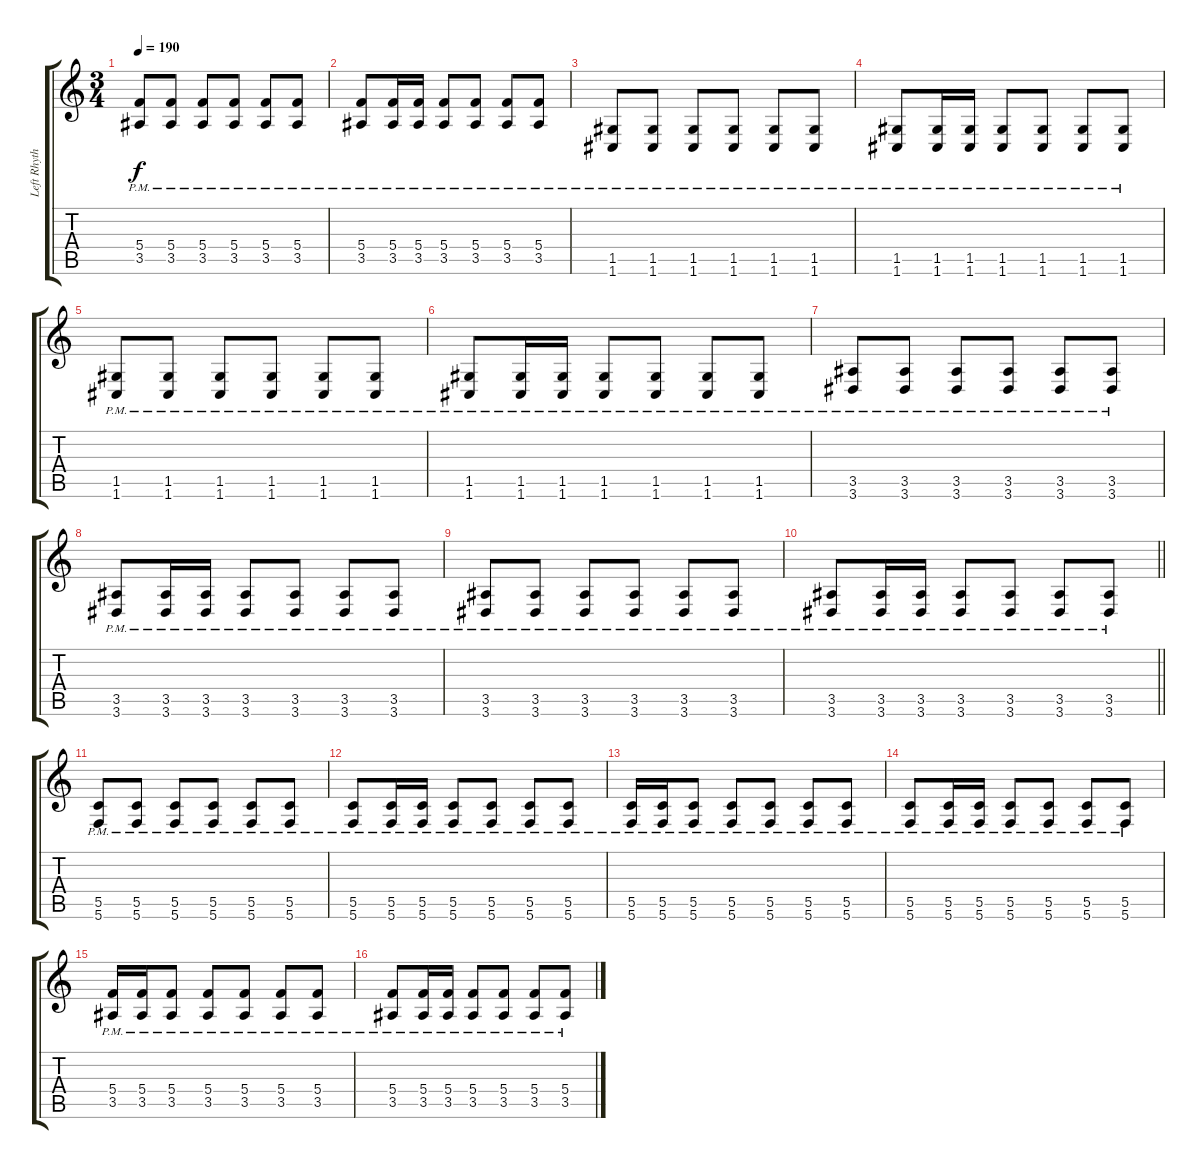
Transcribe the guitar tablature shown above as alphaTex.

\track ("Left Rhythm" "Left Rhyth") {instrument distortionguitar}
\staff {score tabs}
\tuning (D4 A3 F3 C3 G2 C2) {hide}
\ts (3 4)
\tempo 190
\clef g2
\ks c
(5.4{pm} 3.5{pm}).8{dy f} (5.4{pm} 3.5{pm}).8 (5.4{pm} 3.5{pm}).8 (5.4{pm} 3.5{pm}).8 (5.4{pm} 3.5{pm}).8 (5.4{pm} 3.5{pm}).8 |
(5.4{pm} 3.5{pm}).8 (5.4{pm} 3.5{pm}).16 (5.4{pm} 3.5{pm}).16 (5.4{pm} 3.5{pm}).8 (5.4{pm} 3.5{pm}).8 (5.4{pm} 3.5{pm}).8 (5.4{pm} 3.5{pm}).8 |
(1.5{pm} 1.6{pm}).8 (1.5{pm} 1.6{pm}).8 (1.5{pm} 1.6{pm}).8 (1.5{pm} 1.6{pm}).8 (1.5{pm} 1.6{pm}).8 (1.5{pm} 1.6{pm}).8 |
(1.5{pm} 1.6{pm}).8 (1.5{pm} 1.6{pm}).16 (1.5{pm} 1.6{pm}).16 (1.5{pm} 1.6{pm}).8 (1.5{pm} 1.6{pm}).8 (1.5{pm} 1.6{pm}).8 (1.5{pm} 1.6{pm}).8 |
(1.5{pm} 1.6{pm}).8 (1.5{pm} 1.6{pm}).8 (1.5{pm} 1.6{pm}).8 (1.5{pm} 1.6{pm}).8 (1.5{pm} 1.6{pm}).8 (1.5{pm} 1.6{pm}).8 |
(1.5{pm} 1.6{pm}).8 (1.5{pm} 1.6{pm}).16 (1.5{pm} 1.6{pm}).16 (1.5{pm} 1.6{pm}).8 (1.5{pm} 1.6{pm}).8 (1.5{pm} 1.6{pm}).8 (1.5{pm} 1.6{pm}).8 |
(3.5{pm} 3.6{pm}).8 (3.5{pm} 3.6{pm}).8 (3.5{pm} 3.6{pm}).8 (3.5{pm} 3.6{pm}).8 (3.5{pm} 3.6{pm}).8 (3.5{pm} 3.6{pm}).8 |
(3.5{pm} 3.6{pm}).8 (3.5{pm} 3.6{pm}).16 (3.5{pm} 3.6{pm}).16 (3.5{pm} 3.6{pm}).8 (3.5{pm} 3.6{pm}).8 (3.5{pm} 3.6{pm}).8 (3.5{pm} 3.6{pm}).8 |
(3.5{pm} 3.6{pm}).8 (3.5{pm} 3.6{pm}).8 (3.5{pm} 3.6{pm}).8 (3.5{pm} 3.6{pm}).8 (3.5{pm} 3.6{pm}).8 (3.5{pm} 3.6{pm}).8 |
\barLineRight lightlight
(3.5{pm} 3.6{pm}).8 (3.5{pm} 3.6{pm}).16 (3.5{pm} 3.6{pm}).16 (3.5{pm} 3.6{pm}).8 (3.5{pm} 3.6{pm}).8 (3.5{pm} 3.6{pm}).8 (3.5{pm} 3.6{pm}).8 |
\section ("" "")
(5.5{pm} 5.6{pm}).8 (5.5{pm} 5.6{pm}).8 (5.5{pm} 5.6{pm}).8 (5.5{pm} 5.6{pm}).8 (5.5{pm} 5.6{pm}).8 (5.5{pm} 5.6{pm}).8 |
(5.5{pm} 5.6{pm}).8 (5.5{pm} 5.6{pm}).16 (5.5{pm} 5.6{pm}).16 (5.5{pm} 5.6{pm}).8 (5.5{pm} 5.6{pm}).8 (5.5{pm} 5.6{pm}).8 (5.5{pm} 5.6{pm}).8 |
(5.5{pm} 5.6{pm}).16 (5.5{pm} 5.6{pm}).16 (5.5{pm} 5.6{pm}).8 (5.5{pm} 5.6{pm}).8 (5.5{pm} 5.6{pm}).8 (5.5{pm} 5.6{pm}).8 (5.5{pm} 5.6{pm}).8 |
(5.5{pm} 5.6{pm}).8 (5.5{pm} 5.6{pm}).16 (5.5{pm} 5.6{pm}).16 (5.5{pm} 5.6{pm}).8 (5.5{pm} 5.6{pm}).8 (5.5{pm} 5.6{pm}).8 (5.5{pm} 5.6{pm}).8 |
(5.4{pm} 3.5{pm}).16 (5.4{pm} 3.5{pm}).16 (5.4{pm} 3.5{pm}).8 (5.4{pm} 3.5{pm}).8 (5.4{pm} 3.5{pm}).8 (5.4{pm} 3.5{pm}).8 (5.4{pm} 3.5{pm}).8 |
(5.4{pm} 3.5{pm}).8 (5.4{pm} 3.5{pm}).16 (5.4{pm} 3.5{pm}).16 (5.4{pm} 3.5{pm}).8 (5.4{pm} 3.5{pm}).8 (5.4{pm} 3.5{pm}).8 (5.4{pm} 3.5{pm}).8
